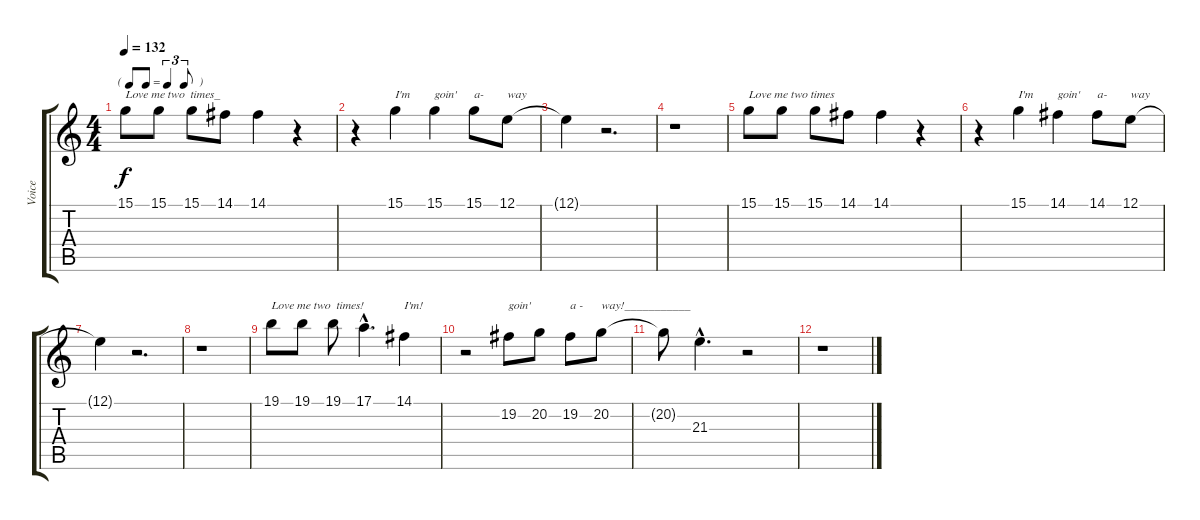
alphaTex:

\track ("Voice" "Voice") {instrument harmonica}
\staff {score tabs}
\tuning (E4 B3 G3 D3 A2 E2) {hide}
\ts (4 4)
\tf triplet8th
\tempo 132
\clef g2
\ks c
15.1.8{txt "Love me two  times_" dy f} 15.1.8 15.1.8 14.1.8 14.1.4 r.4 |
r.4 15.1.4{txt "I'm"} 15.1.4{txt "goin'"} 15.1.8{txt "a-"} 12.1.8{txt "way"} |
12.1{t}.4 r.2{d} |
r.1 |
15.1.8{txt "Love me two times"} 15.1.8 15.1.8 14.1.8 14.1.4 r.4 |
r.4 15.1.4{txt "I'm "} 14.1.4{txt "goin'"} 14.1.8{txt "a-"} 12.1.8{txt "way"} |
12.1{t}.4 r.2{d} |
r.1 |
19.1.8{txt "Love me two  times!"} 19.1.8 19.1.8 17.1{hac}.4{d} 14.1.4{txt "I'm!"} |
r.2 19.2.8{txt "goin'"} 20.2.8 19.2.8{txt "a -"} 20.2.8{txt "way!___________"} |
20.2{t}.8 21.3{hac}.4{d} r.2 |
r.1
